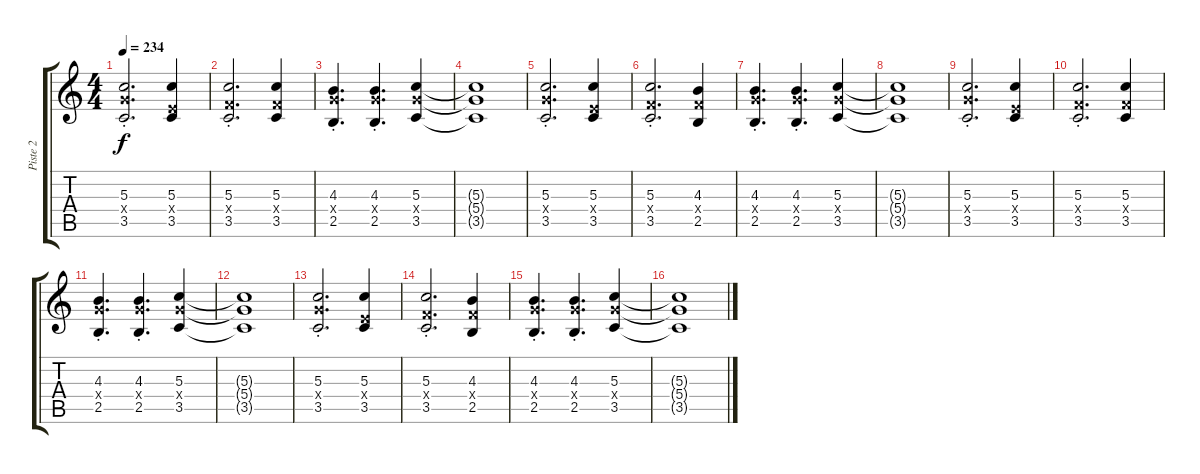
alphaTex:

\track ("Piste 2" "Piste 2") {instrument distortionguitar}
\staff {score tabs}
\tuning (E4 B3 G3 D3 A2 E2) {hide}
\ts (4 4)
\tempo 234
\clef g2
\ks c
(5.3{st} 5.4{st x} 3.5{st}).2{d dy f volume 7} (5.3 2.4{x} 3.5).4 |
(5.3{st} 3.4{st x} 3.5{st}).2{d} (5.3 3.4{x} 3.5).4 |
(4.3{st} 5.4{st x} 2.5{st}).4{d} (4.3{st} 5.4{st x} 2.5{st}).4{d} (5.3 5.4{x} 3.5).4 |
(5.3{t} 5.4{t} 3.5{t}).1 |
(5.3{st} 5.4{st x} 3.5{st}).2{d} (5.3 2.4{x} 3.5).4 |
(5.3{st} 3.4{st x} 3.5{st}).2{d} (4.3 3.4{x} 2.5).4 |
(4.3{st} 5.4{st x} 2.5{st}).4{d} (4.3{st} 5.4{st x} 2.5{st}).4{d} (5.3 5.4{x} 3.5).4 |
(5.3{t} 5.4{t} 3.5{t}).1 |
(5.3{st} 5.4{st x} 3.5{st}).2{d} (5.3 2.4{x} 3.5).4 |
(5.3{st} 3.4{st x} 3.5{st}).2{d} (5.3 3.4{x} 3.5).4 |
(4.3{st} 5.4{st x} 2.5{st}).4{d} (4.3{st} 5.4{st x} 2.5{st}).4{d} (5.3 5.4{x} 3.5).4 |
(5.3{t} 5.4{t} 3.5{t}).1 |
(5.3{st} 5.4{st x} 3.5{st}).2{d} (5.3 2.4{x} 3.5).4 |
(5.3{st} 3.4{st x} 3.5{st}).2{d} (4.3 3.4{x} 2.5).4 |
(4.3{st} 5.4{st x} 2.5{st}).4{d} (4.3{st} 5.4{st x} 2.5{st}).4{d} (5.3 5.4{x} 3.5).4 |
(5.3{t} 5.4{t} 3.5{t}).1
